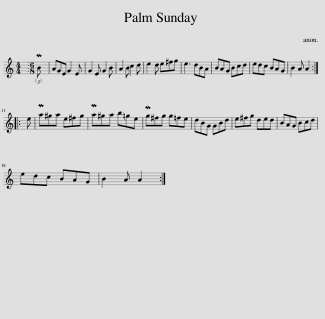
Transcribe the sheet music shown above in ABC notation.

X:1
L:1/8
M:4/4
I:linebreak $
K:C
V:1 treble
V:1
 x8 |[M:6/8] (3:2:1MB x/12 | AGE G2 E | G2 E G2 B | A2 B c2 d | %5
 e2 d e^fg | e3 dBA | BAG Bcd | edc BAG | B2 A A2 ::$ %10
 e | Ma^ga e^fg | Ma^ga b=ge | Mg^fg g=fe | dBG GBd | %15
 e^fg ded | BAG Bcd |$ edc BAG | B2 A A2 :| %19
